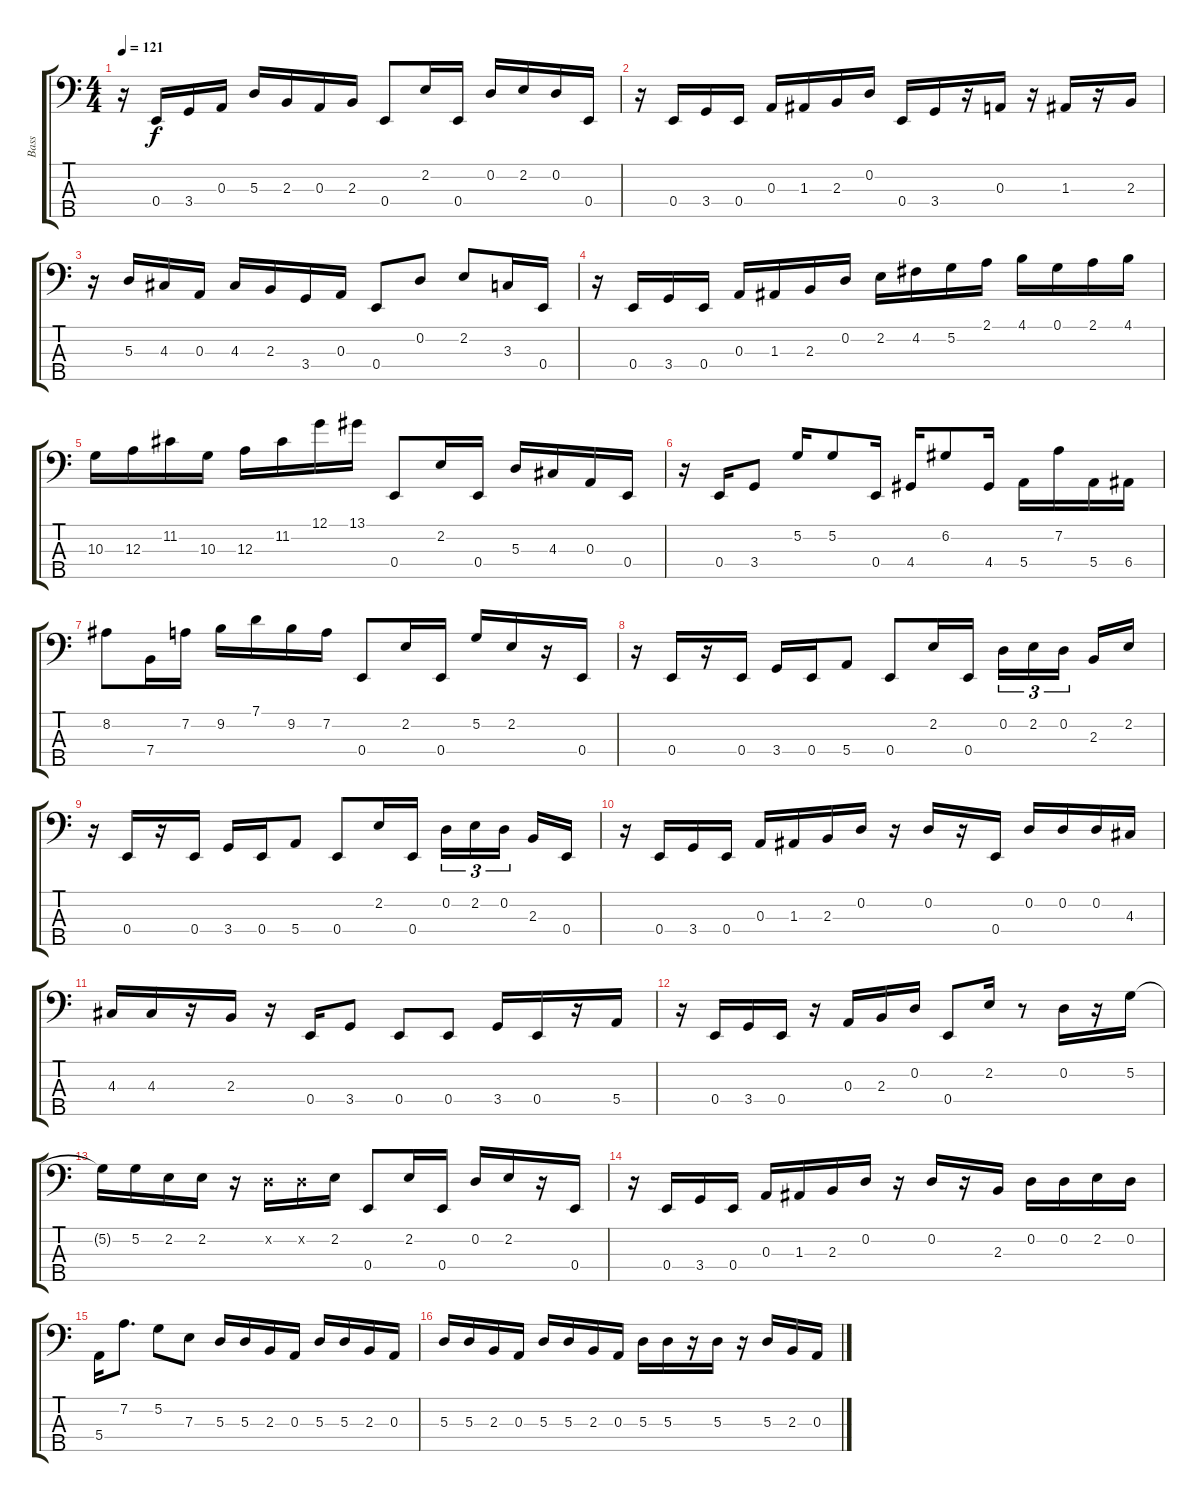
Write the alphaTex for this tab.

\track ("Bass" "Bass") {instrument electricbasspick}
\staff {score tabs}
\tuning (G2 D2 A1 E1 B0) {hide}
\ts (4 4)
\tempo 121
\clef f4
\ks c
r.16{dy f} 0.4.16 3.4.16 0.3.16 5.3.16 2.3.16 0.3.16 2.3.16 0.4.8 2.2.16 0.4.16 0.2.16 2.2.16 0.2.16 0.4.16 |
r.16 0.4.16 3.4.16 0.4.16 0.3.16 1.3.16 2.3.16 0.2.16 0.4.16 3.4.16 r.16 0.3.16 r.16 1.3.16 r.16 2.3.16 |
r.16 5.3.16 4.3.16 0.3.16 4.3.16 2.3.16 3.4.16 0.3.16 0.4.8 0.2.8 2.2.8 3.3.16 0.4.16 |
r.16 0.4.16 3.4.16 0.4.16 0.3.16 1.3.16 2.3.16 0.2.16 2.2.16 4.2.16 5.2.16 2.1.16 4.1.16 0.1.16 2.1.16 4.1.16 |
10.3.16 12.3.16 11.2.16 10.3.16 12.3.16 11.2.16 12.1.16 13.1.16 0.4.8 2.2.16 0.4.16 5.3.16 4.3.16 0.3.16 0.4.16 |
r.16 0.4.16 3.4.8 5.2.16 5.2.8 0.4.16 4.4.16 6.2.8 4.4.16 5.4.16 7.2.16 5.4.16 6.4.16 |
8.2.8 7.4.16 7.2.16 9.2.16 7.1.16 9.2.16 7.2.16 0.4.8 2.2.16 0.4.16 5.2.16 2.2.16 r.16 0.4.16 |
r.16 0.4.16 r.16 0.4.16 3.4.16 0.4.16 5.4.8 0.4.8 2.2.16 0.4.16 0.2.16{tu (3 2)} 2.2.16{tu (3 2)} 0.2.16{tu (3 2) beam splitsecondary} 2.3.16 2.2.16 |
r.16 0.4.16 r.16 0.4.16 3.4.16 0.4.16 5.4.8 0.4.8 2.2.16 0.4.16 0.2.16{tu (3 2)} 2.2.16{tu (3 2)} 0.2.16{tu (3 2) beam splitsecondary} 2.3.16 0.4.16 |
r.16 0.4.16 3.4.16 0.4.16 0.3.16 1.3.16 2.3.16 0.2.16 r.16 0.2.16 r.16 0.4.16 0.2.16 0.2.16 0.2.16 4.3.16 |
4.3.16 4.3.16 r.16 2.3.16 r.16 0.4.16 3.4.8 0.4.8 0.4.8 3.4.16 0.4.16 r.16 5.4.16 |
r.16 0.4.16 3.4.16 0.4.16 r.16 0.3.16 2.3.16 0.2.16 0.4.8 2.2.16 r.8 0.2.16 r.16 5.2.16 |
5.2{t}.16 5.2.16 2.2.16 2.2.16 r.16 0.2{x}.16 0.2{x}.16 2.2.16 0.4.8 2.2.16 0.4.16 0.2.16 2.2.16 r.16 0.4.16 |
r.16 0.4.16 3.4.16 0.4.16 0.3.16 1.3.16 2.3.16 0.2.16 r.16 0.2.16 r.16 2.3.16 0.2.16 0.2.16 2.2.16 0.2.16 |
5.4.16 7.2.8{d} 5.2.8 7.3.8 5.3.16{volume 11 instrument electricbasspick} 5.3.16 2.3.16 0.3.16 5.3.16 5.3.16 2.3.16 0.3.16 |
5.3.16 5.3.16 2.3.16 0.3.16 5.3.16 5.3.16 2.3.16 0.3.16 5.3.16 5.3.16 r.16 5.3.16 r.16 5.3.16 2.3.16 0.3.16
